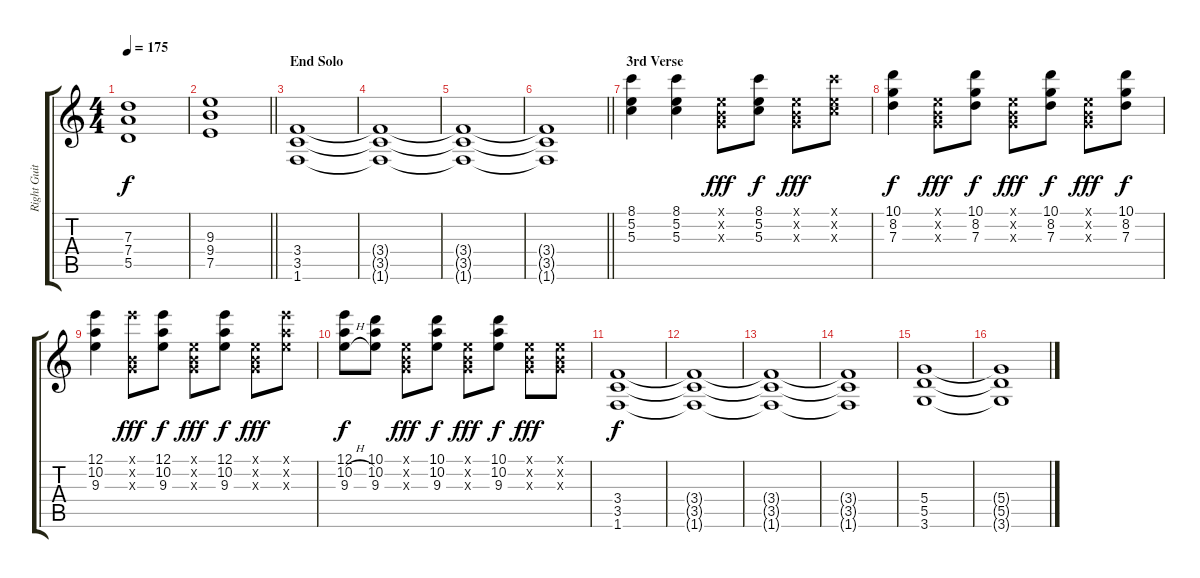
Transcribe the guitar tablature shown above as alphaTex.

\track ("Right Guitar" "Right Guit") {instrument distortionguitar}
\staff {score tabs}
\tuning (E4 B3 G3 D3 A2 E2) {hide}
\ts (4 4)
\tempo 175
\clef g2
\ks c
(7.3 7.4 5.5).1{dy f} |
\barLineRight lightlight
(9.3 9.4 7.5).1 |
\section ("" "End Solo")
(3.4 3.5 1.6).1 |
(3.4{t} 3.5{t} 1.6{t}).1 |
(3.4{t} 3.5{t} 1.6{t}).1 |
\barLineRight lightlight
(3.4{t} 3.5{t} 1.6{t}).1 |
\section ("" "3rd Verse")
(8.1 5.2 5.3).4{volume 11 instrument distortionguitar} (8.1 5.2 5.3).4 (0.1{x} 0.2{x} 0.3{x}).8{dy fff} (8.1 5.2 5.3).8{dy f} (0.1{x} 0.2{x} 0.3{x}).8{dy fff} (8.1{x} 5.2{x} 5.3{x}).8 |
(10.1 8.2 7.3).4{dy f} (0.1{x} 0.2{x} 0.3{x}).8{dy fff} (10.1 8.2 7.3).8{dy f} (0.1{x} 0.2{x} 0.3{x}).8{dy fff} (10.1 8.2 7.3).8{dy f} (0.1{x} 0.2{x} 0.3{x}).8{dy fff} (10.1 8.2 7.3).8{dy f} |
(12.1 10.2 9.3).4 (12.1{x} 0.2{x} 0.3{x}).8{dy fff} (12.1 10.2 9.3).8{dy f} (0.1{x} 0.2{x} 0.3{x}).8{dy fff} (12.1 10.2 9.3).8{dy f} (0.1{x} 0.2{x} 0.3{x}).8{dy fff} (12.1{x} 10.2{x} 9.3{x}).8 |
(12.1 10.2{h} 9.3{h}).8{dy f} (10.1 10.2 9.3).8 (0.1{x} 0.2{x} 0.3{x}).8{dy fff} (10.1 10.2 9.3).8{dy f} (0.1{x} 0.2{x} 0.3{x}).8{dy fff} (10.1 10.2 9.3).8{dy f} (0.1{x} 0.2{x} 0.3{x}).8{dy fff} (0.1{x} 0.2{x} 0.3{x}).8 |
(3.4 3.5 1.6).1{dy f} |
(3.4{t} 3.5{t} 1.6{t}).1 |
(3.4{t} 3.5{t} 1.6{t}).1 |
(3.4{t} 3.5{t} 1.6{t}).1 |
(5.4 5.5 3.6).1 |
(5.4{t} 5.5{t} 3.6{t}).1
